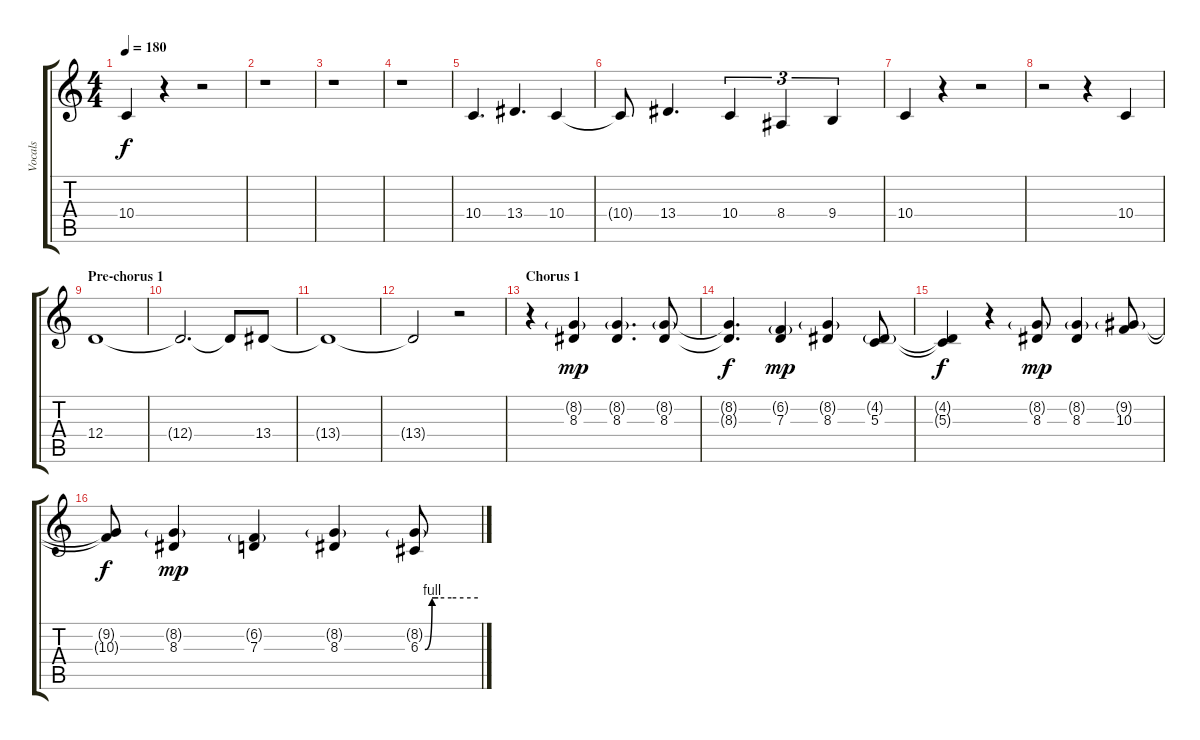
\track ("Vocals" "Vocals") {instrument trumpet}
\staff {score tabs}
\tuning (E4 B3 G3 D3 A2 E2) {hide}
\ts (4 4)
\tempo 180
\clef g2
\ks c
10.4.4{dy f} r.4 r.2 |
r.1 |
r.1 |
r.1 |
10.4.4{d} 13.4.4{d} 10.4.4 |
10.4{t}.8 13.4.4{d} 10.4.4{tu (3 2)} 8.4.4{tu (3 2)} 9.4.4{tu (3 2)} |
10.4.4 r.4 r.2 |
r.2 r.4 10.4.4 |
\section ("" "Pre-chorus 1")
12.4.1 |
12.4{t}.2{d} 12.4{t}.8 13.4.8 |
13.4{t}.1 |
13.4{t}.2 r.2 |
\section ("" "Chorus 1")
r.4 (8.2{g} 8.3).4{dy mp} (8.2{g} 8.3).4{d} (8.2{g} 8.3).8 |
(8.2{t} 8.3{t}).4{d dy f} (6.2{g} 7.3).4{dy mp} (8.2{g} 8.3).4 (4.2{g} 5.3).8 |
(4.2{t} 5.3{t}).4{dy f} r.4 (8.2{g} 8.3).8{dy mp} (8.2{g} 8.3).4 (9.2{g} 10.3).8 |
(9.2{t} 10.3{t}).8{dy f} (8.2{g} 8.3).4{dy mp} (6.2{g} 7.3).4 (8.2{g} 8.3).4 (8.2{g} 6.3{be (custom 0 0 8 4 15 4 30 4 60 4)}).8
